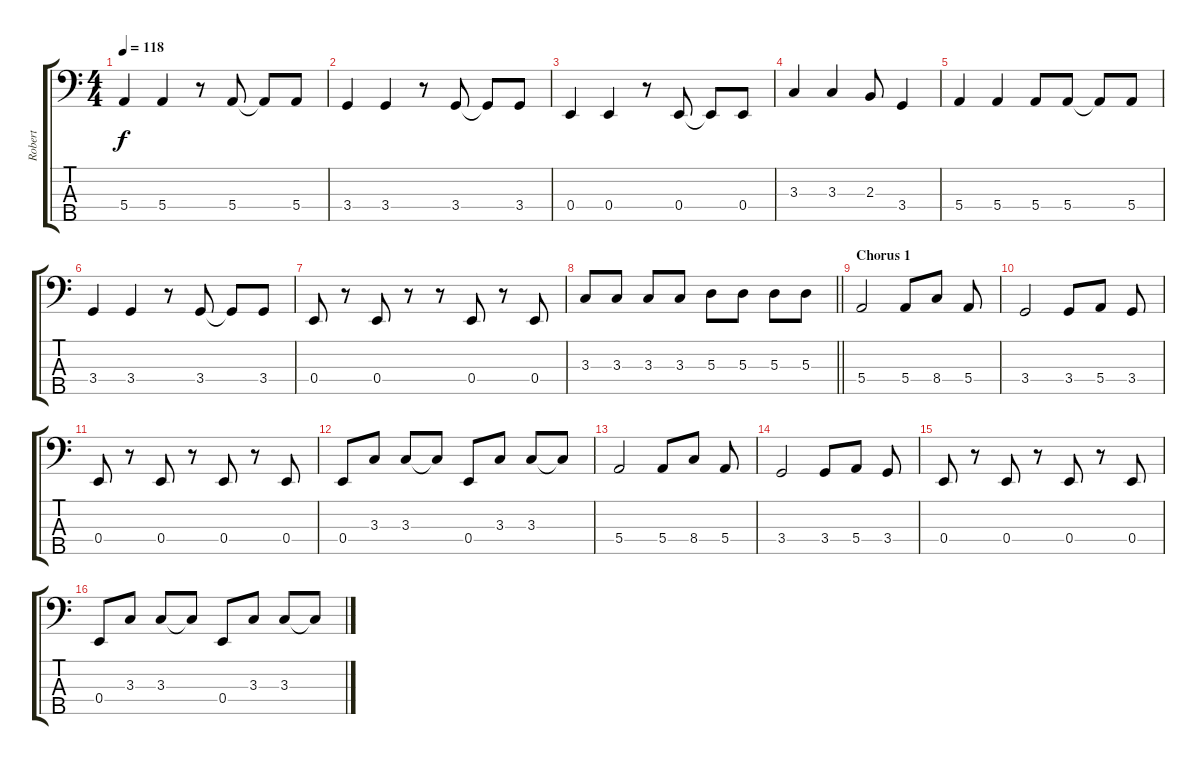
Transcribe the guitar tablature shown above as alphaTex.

\track ("Robert" "Robert") {solo instrument electricbassfinger}
\staff {score tabs}
\tuning (G2 D2 A1 E1 B0) {hide}
\ts (4 4)
\tempo 118
\clef f4
\ks c
5.4.4{dy f} 5.4.4 r.8 5.4.8 5.4{t}.8 5.4.8 |
3.4.4 3.4.4 r.8 3.4.8 3.4{t}.8 3.4.8 |
0.4.4 0.4.4 r.8 0.4.8 0.4{t}.8 0.4.8 |
3.3.4 3.3.4 2.3.8 3.4.4 |
5.4.4 5.4.4 5.4.8 5.4.8 5.4{t}.8 5.4.8 |
3.4.4 3.4.4 r.8 3.4.8 3.4{t}.8 3.4.8 |
0.4.8 r.8 0.4.8 r.8 r.8 0.4.8 r.8 0.4.8 |
\barLineRight lightlight
3.3.8 3.3.8 3.3.8 3.3.8 5.3.8 5.3.8 5.3.8 5.3.8 |
\section ("" "Chorus 1")
5.4.2 5.4.8 8.4.8 5.4.8 |
3.4.2 3.4.8 5.4.8 3.4.8 |
0.4.8 r.8 0.4.8 r.8 0.4.8 r.8 0.4.8 |
0.4.8 3.3.8 3.3.8 3.3{t}.8 0.4.8 3.3.8 3.3.8 3.3{t}.8 |
5.4.2 5.4.8 8.4.8 5.4.8 |
3.4.2 3.4.8 5.4.8 3.4.8 |
0.4.8 r.8 0.4.8 r.8 0.4.8 r.8 0.4.8 |
0.4.8 3.3.8 3.3.8 3.3{t}.8 0.4.8 3.3.8 3.3.8 3.3{t}.8
